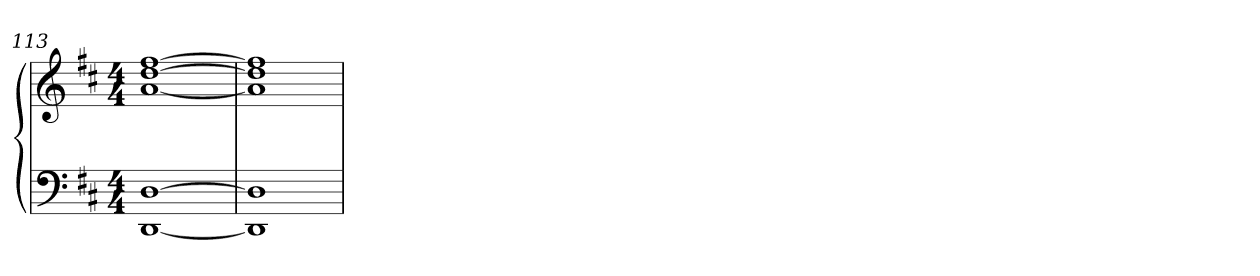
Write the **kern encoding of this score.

**kern	**kern
*part2	*part1
*staff2	*staff1
*clefF4	*clefG2
*k[f#c#]	*k[f#c#]
*M4/4	*M4/4
=113	=113
[1DD [1D	[1a [1dd [1ff#
=114	=114
1DD] 1D]	1a] 1dd] 1ff#]
=	=
*-	*-
